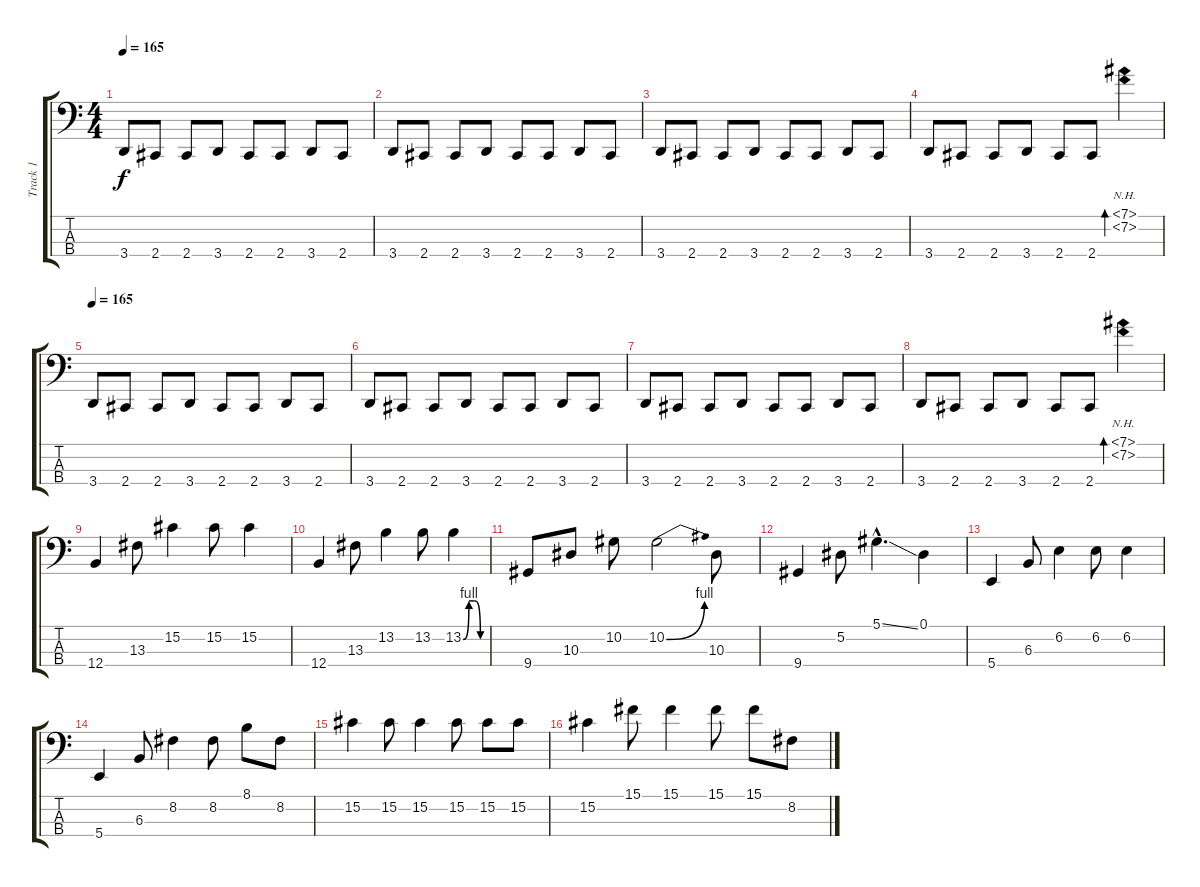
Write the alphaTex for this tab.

\track ("Track 1" "Track 1") {instrument slapbass1}
\staff {score tabs}
\tuning (Eb2 Bb1 F1 B0) {hide}
\ts (4 4)
\tempo 165
\clef f4
\ks c
3.4.8{dy f} 2.4.8 2.4.8 3.4.8 2.4.8 2.4.8 3.4.8 2.4.8 |
3.4.8 2.4.8 2.4.8 3.4.8 2.4.8 2.4.8 3.4.8 2.4.8 |
3.4.8 2.4.8 2.4.8 3.4.8 2.4.8 2.4.8 3.4.8 2.4.8 |
3.4.8 2.4.8 2.4.8 3.4.8 2.4.8 2.4.8 (7.1{nh} 7.2{nh}).4{bd 60} |
\tempo 165
3.4.8 2.4.8 2.4.8 3.4.8 2.4.8 2.4.8 3.4.8 2.4.8 |
3.4.8 2.4.8 2.4.8 3.4.8 2.4.8 2.4.8 3.4.8 2.4.8 |
3.4.8 2.4.8 2.4.8 3.4.8 2.4.8 2.4.8 3.4.8 2.4.8 |
3.4.8 2.4.8 2.4.8 3.4.8 2.4.8 2.4.8 (7.1{nh} 7.2{nh}).4{bd 60} |
12.4.4{instrument electricbassfinger} 13.3.8 15.2.4 15.2.8 15.2.4 |
12.4.4{instrument electricbassfinger} 13.3.8 13.2.4 13.2.8 13.2{be (custom 0 0 15 4 30 4 45 0 60 0)}.4 |
9.4.8 10.3.8 10.2.8 10.2{be (bend 0 0 60 4)}.2 10.3.8 |
9.4.4 5.2.8 5.1{ss hac}.4{d} 0.1.4 |
5.4.4 6.3.8 6.2.4 6.2.8 6.2.4 |
5.4.4 6.3.8 8.2.4 8.2.8 8.1.8 8.2.8 |
15.2.4 15.2.8 15.2.4 15.2.8 15.2.8 15.2.8 |
15.2.4 15.1.8 15.1.4 15.1.8 15.1.8 8.2.8
